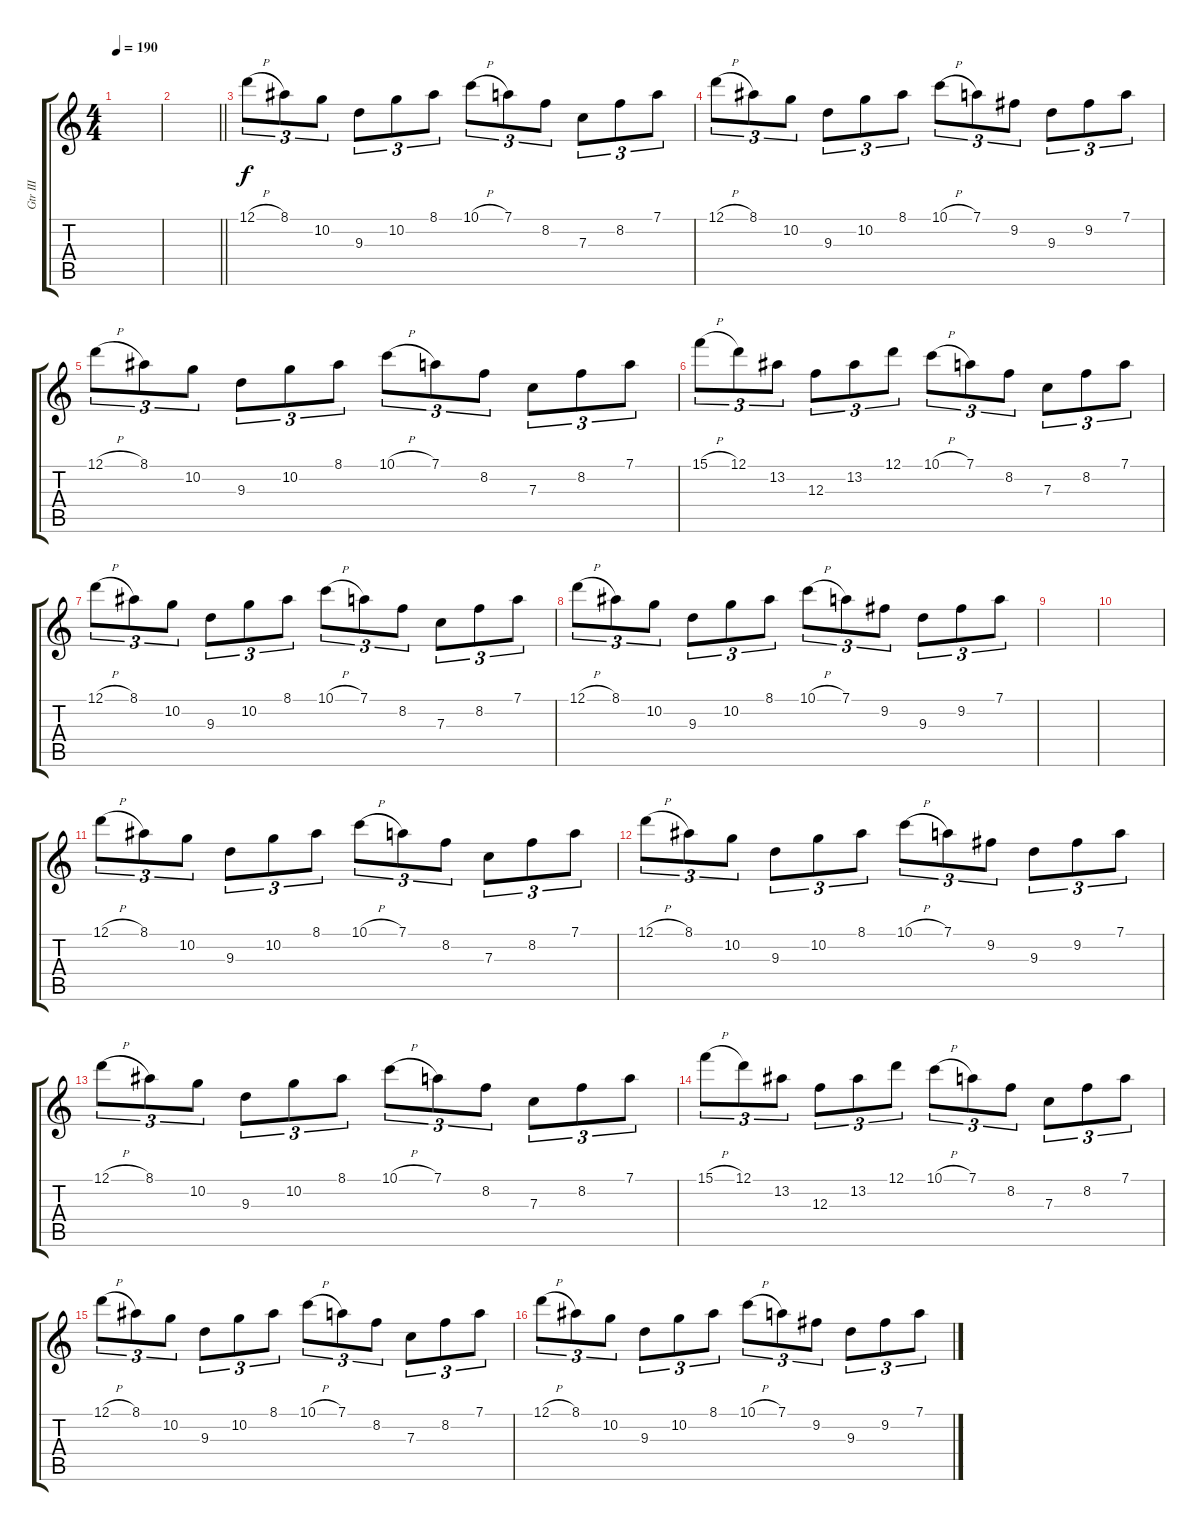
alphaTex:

\track ("Gtr III" "Gtr III") {instrument distortionguitar}
\staff {score tabs}
\tuning (D4 A3 F3 C3 G2 D2) {hide}
\ts (4 4)
\tempo 190
\clef g2
\ks c
|
\barLineRight lightlight
|
12.1{h}.8{tu (3 2) volume 12} 8.1.8{tu (3 2)} 10.2.8{tu (3 2)} 9.3.8{tu (3 2)} 10.2.8{tu (3 2)} 8.1.8{tu (3 2)} 10.1{h}.8{tu (3 2)} 7.1.8{tu (3 2)} 8.2.8{tu (3 2)} 7.3.8{tu (3 2)} 8.2.8{tu (3 2)} 7.1.8{tu (3 2)} |
12.1{h}.8{tu (3 2)} 8.1.8{tu (3 2)} 10.2.8{tu (3 2)} 9.3.8{tu (3 2)} 10.2.8{tu (3 2)} 8.1.8{tu (3 2)} 10.1{h}.8{tu (3 2)} 7.1.8{tu (3 2)} 9.2.8{tu (3 2)} 9.3.8{tu (3 2)} 9.2.8{tu (3 2)} 7.1.8{tu (3 2)} |
12.1{h}.8{tu (3 2)} 8.1.8{tu (3 2)} 10.2.8{tu (3 2)} 9.3.8{tu (3 2)} 10.2.8{tu (3 2)} 8.1.8{tu (3 2)} 10.1{h}.8{tu (3 2)} 7.1.8{tu (3 2)} 8.2.8{tu (3 2)} 7.3.8{tu (3 2)} 8.2.8{tu (3 2)} 7.1.8{tu (3 2)} |
15.1{h}.8{tu (3 2)} 12.1.8{tu (3 2)} 13.2.8{tu (3 2)} 12.3.8{tu (3 2)} 13.2.8{tu (3 2)} 12.1.8{tu (3 2)} 10.1{h}.8{tu (3 2)} 7.1.8{tu (3 2)} 8.2.8{tu (3 2)} 7.3.8{tu (3 2)} 8.2.8{tu (3 2)} 7.1.8{tu (3 2)} |
12.1{h}.8{tu (3 2)} 8.1.8{tu (3 2)} 10.2.8{tu (3 2)} 9.3.8{tu (3 2)} 10.2.8{tu (3 2)} 8.1.8{tu (3 2)} 10.1{h}.8{tu (3 2)} 7.1.8{tu (3 2)} 8.2.8{tu (3 2)} 7.3.8{tu (3 2)} 8.2.8{tu (3 2)} 7.1.8{tu (3 2)} |
12.1{h}.8{tu (3 2)} 8.1.8{tu (3 2)} 10.2.8{tu (3 2)} 9.3.8{tu (3 2)} 10.2.8{tu (3 2)} 8.1.8{tu (3 2)} 10.1{h}.8{tu (3 2)} 7.1.8{tu (3 2)} 9.2.8{tu (3 2)} 9.3.8{tu (3 2)} 9.2.8{tu (3 2)} 7.1.8{tu (3 2)} |
|
|
12.1{h}.8{tu (3 2)} 8.1.8{tu (3 2)} 10.2.8{tu (3 2)} 9.3.8{tu (3 2)} 10.2.8{tu (3 2)} 8.1.8{tu (3 2)} 10.1{h}.8{tu (3 2)} 7.1.8{tu (3 2)} 8.2.8{tu (3 2)} 7.3.8{tu (3 2)} 8.2.8{tu (3 2)} 7.1.8{tu (3 2)} |
12.1{h}.8{tu (3 2)} 8.1.8{tu (3 2)} 10.2.8{tu (3 2)} 9.3.8{tu (3 2)} 10.2.8{tu (3 2)} 8.1.8{tu (3 2)} 10.1{h}.8{tu (3 2)} 7.1.8{tu (3 2)} 9.2.8{tu (3 2)} 9.3.8{tu (3 2)} 9.2.8{tu (3 2)} 7.1.8{tu (3 2)} |
12.1{h}.8{tu (3 2)} 8.1.8{tu (3 2)} 10.2.8{tu (3 2)} 9.3.8{tu (3 2)} 10.2.8{tu (3 2)} 8.1.8{tu (3 2)} 10.1{h}.8{tu (3 2)} 7.1.8{tu (3 2)} 8.2.8{tu (3 2)} 7.3.8{tu (3 2)} 8.2.8{tu (3 2)} 7.1.8{tu (3 2)} |
15.1{h}.8{tu (3 2)} 12.1.8{tu (3 2)} 13.2.8{tu (3 2)} 12.3.8{tu (3 2)} 13.2.8{tu (3 2)} 12.1.8{tu (3 2)} 10.1{h}.8{tu (3 2)} 7.1.8{tu (3 2)} 8.2.8{tu (3 2)} 7.3.8{tu (3 2)} 8.2.8{tu (3 2)} 7.1.8{tu (3 2)} |
12.1{h}.8{tu (3 2)} 8.1.8{tu (3 2)} 10.2.8{tu (3 2)} 9.3.8{tu (3 2)} 10.2.8{tu (3 2)} 8.1.8{tu (3 2)} 10.1{h}.8{tu (3 2)} 7.1.8{tu (3 2)} 8.2.8{tu (3 2)} 7.3.8{tu (3 2)} 8.2.8{tu (3 2)} 7.1.8{tu (3 2)} |
12.1{h}.8{tu (3 2)} 8.1.8{tu (3 2)} 10.2.8{tu (3 2)} 9.3.8{tu (3 2)} 10.2.8{tu (3 2)} 8.1.8{tu (3 2)} 10.1{h}.8{tu (3 2)} 7.1.8{tu (3 2)} 9.2.8{tu (3 2)} 9.3.8{tu (3 2)} 9.2.8{tu (3 2)} 7.1.8{tu (3 2)}
